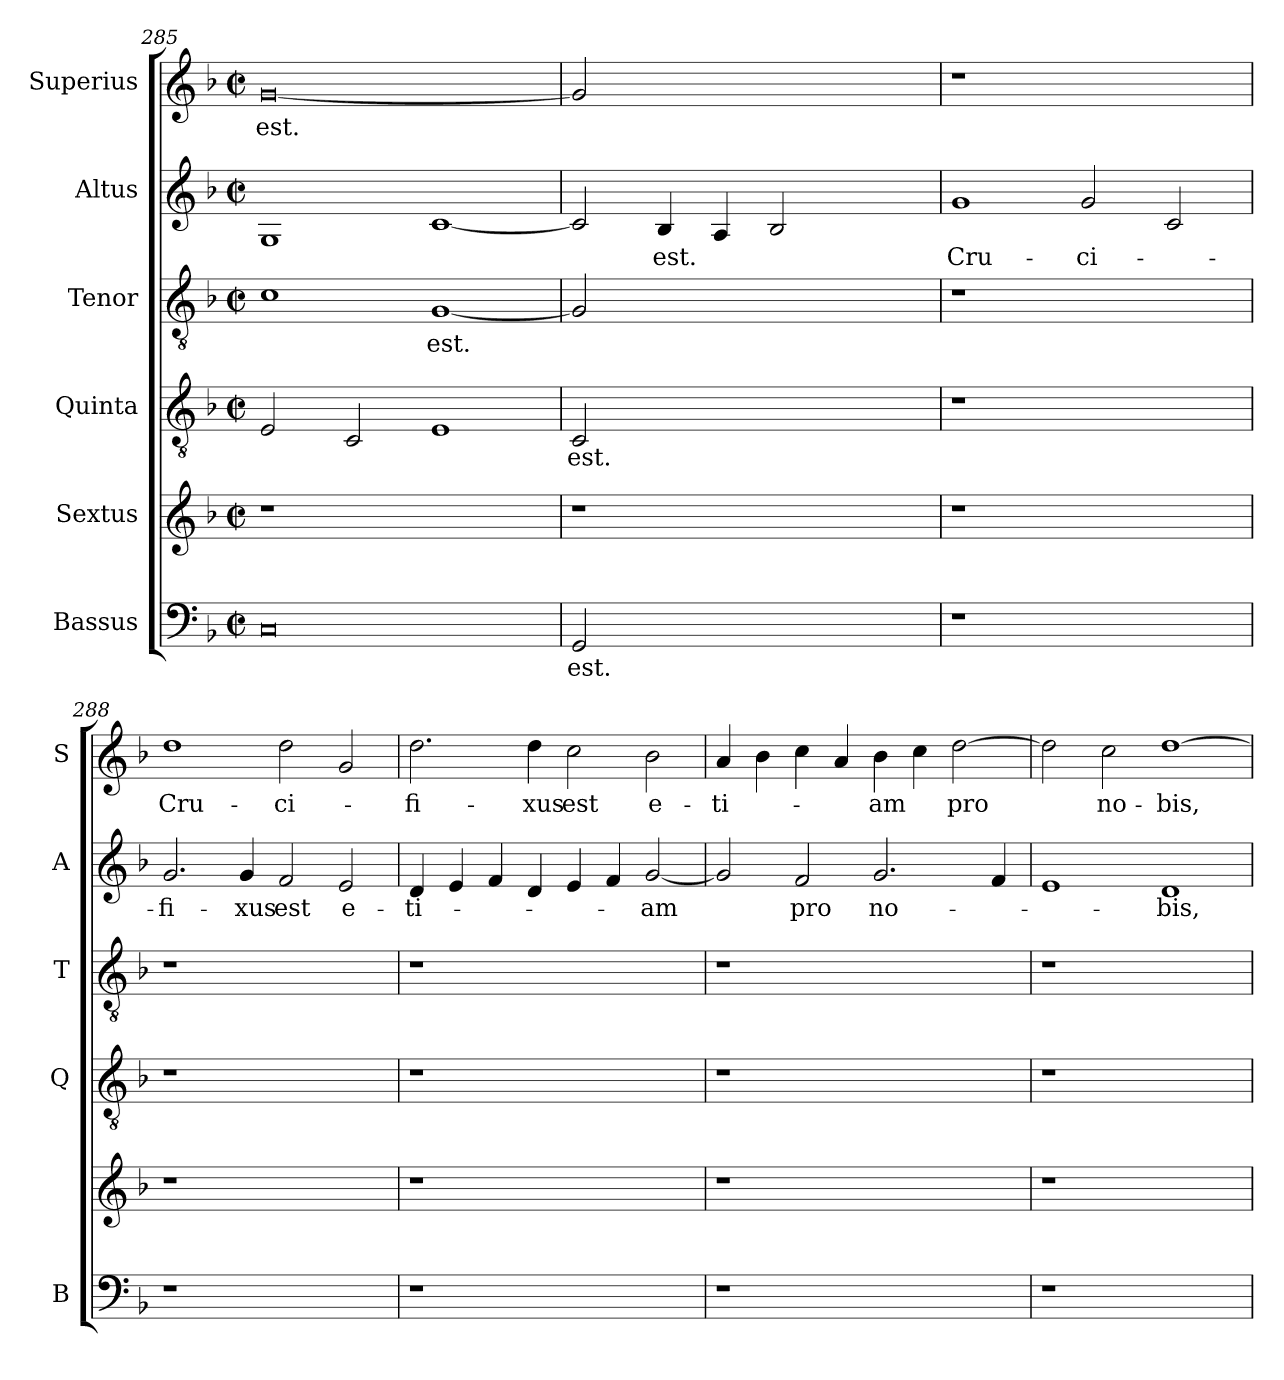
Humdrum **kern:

**kern	**text	**kern	**kern	**text	**kern	**text	**kern	**text	**kern	**text
*part6	*part6	*part5	*part4	*part4	*part3	*part3	*part2	*part2	*part1	*part1
*staff6	*staff6	*staff5	*staff4	*staff4	*staff3	*staff3	*staff2	*staff2	*staff1	*staff1
*I"Bassus	*	*I"Sextus	*I"Quinta	*	*I"Tenor	*	*I"Altus	*	*I"Superius	*
*I'B	*	*	*I'Q	*	*I'T	*	*I'A	*	*I'S	*
*clefF4	*	*clefG2	*clefGv2	*	*clefGv2	*	*clefG2	*	*clefG2	*
*k[b-]	*	*k[b-]	*k[b-]	*	*k[b-]	*	*k[b-]	*	*k[b-]	*
*F:	*	*F:	*F:	*	*F:	*	*F:	*	*F:	*
*M2/2	*	*M2/2	*M2/2	*	*M2/2	*	*M2/2	*	*M2/2	*
*met(c|)	*	*met(c|)	*met(c|)	*	*met(c|)	*	*met(c|)	*	*met(c|)	*
=285	=285	=285	=285	=285	=285	=285	=285	=285	=285	=285
!	!	!	!	!	!	!	!	!	!	!LO:LY:b
0C	.	1r	2E/	.	1c	.	1G	.	[0g	est.
.	.	.	2C/	.	.	.	.	.	.	.
!	!	!	!	!	!	!LO:LY:b	!	!	!	!
.	.	1ryy	1E	.	[1G	est.	[1c	.	.	.
=286	=286	=286	=286	=286	=286	=286	=286	=286	=286	=286
!	!LO:LY:b	!	!	!LO:LY:b	!	!	!	!	!	!
2GG/	est.	1r	2C/	est.	2G/]	.	2c/]	.	2g/]	.
!	!	!	!	!	!	!	!	!LO:LY:b	!	!
2ryy	.	.	2ryy	.	2ryy	.	4B-/	est.	2ryy	.
.	.	.	.	.	.	.	4A/	.	.	.
1ryy	.	1ryy	1ryy	.	1ryy	.	2B-/	.	1ryy	.
.	.	.	.	.	.	.	2ryy	.	.	.
!!LO:LB:g=z
=287	=287	=287	=287	=287	=287	=287	=287	=287	=287	=287
!	!	!	!	!	!	!	!	!LO:LY:b	!	!
1r	.	1r	1r	.	1r	.	1g	Cru-	1r	.
!	!	!	!	!	!	!	!	!LO:LY:b	!	!
1ryy	.	1ryy	1ryy	.	1ryy	.	2g/	-ci-	1ryy	.
.	.	.	.	.	.	.	2c/	.	.	.
=288	=288	=288	=288	=288	=288	=288	=288	=288	=288	=288
!	!	!	!	!	!	!	!	!LO:LY:b	!	!LO:LY:b
1r	.	1r	1r	.	1r	.	2.g/	-fi-	1dd	Cru-
!	!	!	!	!	!	!	!	!LO:LY:b	!	!
.	.	.	.	.	.	.	4g/	-xus	.	.
!	!	!	!	!	!	!	!	!LO:LY:b	!	!LO:LY:b
1ryy	.	1ryy	1ryy	.	1ryy	.	2f/	est	2dd\	-ci-
!	!	!	!	!	!	!	!	!LO:LY:b	!	!
.	.	.	.	.	.	.	2e/	e-	2g/	.
=289	=289	=289	=289	=289	=289	=289	=289	=289	=289	=289
!	!	!	!	!	!	!	!	!LO:LY:b	!	!LO:LY:b
1r	.	1r	1r	.	1r	.	4d/	-ti-	2.dd\	-fi-
.	.	.	.	.	.	.	4e/	.	.	.
.	.	.	.	.	.	.	4f/	.	.	.
!	!	!	!	!	!	!	!	!	!	!LO:LY:b
.	.	.	.	.	.	.	4d/	.	4dd\	-xus
!	!	!	!	!	!	!	!	!	!	!LO:LY:b
1ryy	.	1ryy	1ryy	.	1ryy	.	4e/	.	2cc\	est
.	.	.	.	.	.	.	4f/	.	.	.
!	!	!	!	!	!	!	!	!LO:LY:b	!	!LO:LY:b
.	.	.	.	.	.	.	[2g/	-am	2b-\	e-
=290	=290	=290	=290	=290	=290	=290	=290	=290	=290	=290
!	!	!	!	!	!	!	!	!	!	!LO:LY:b
1r	.	1r	1r	.	1r	.	2g/]	.	4a/	-ti-
.	.	.	.	.	.	.	.	.	4b-\	.
!	!	!	!	!	!	!	!	!LO:LY:b	!	!
.	.	.	.	.	.	.	2f/	pro	4cc\	.
.	.	.	.	.	.	.	.	.	4a/	.
!	!	!	!	!	!	!	!	!LO:LY:b	!	!LO:LY:b
1ryy	.	1ryy	1ryy	.	1ryy	.	2.g/	no-	4b-\	-am
.	.	.	.	.	.	.	.	.	4cc\	.
!	!	!	!	!	!	!	!	!	!	!LO:LY:b
.	.	.	.	.	.	.	.	.	[2dd\	pro
.	.	.	.	.	.	.	4f/	.	.	.
=291	=291	=291	=291	=291	=291	=291	=291	=291	=291	=291
1r	.	1r	1r	.	1r	.	1e	.	2dd\]	.
!	!	!	!	!	!	!	!	!	!	!LO:LY:b
.	.	.	.	.	.	.	.	.	2cc\	no-
!	!	!	!	!	!	!	!	!LO:LY:b	!	!LO:LY:b
1ryy	.	1ryy	1ryy	.	1ryy	.	1d	-bis,	[1dd	-bis,
=	=	=	=	=	=	=	=	=	=	=
*-	*-	*-	*-	*-	*-	*-	*-	*-	*-	*-
